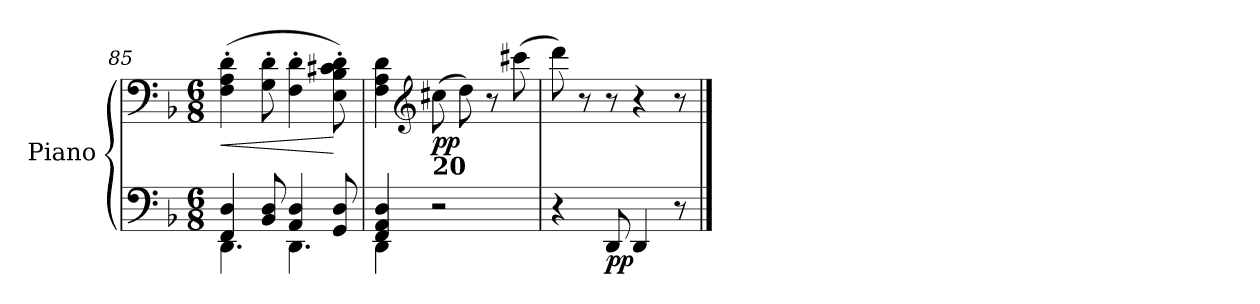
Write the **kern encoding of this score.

**kern	**kern	**dynam
*part1	*part1	*part1
*staff2	*staff1	*staff1/2
*I"Piano	*	*
*I'Pno	*	*
!!LO:LB:g=z
*clefF4	*clefF4	*
*k[b-]	*k[b-]	*
*F:	*F:	*
*M6/8	*M6/8	*
=85	=85	=85
*^	*	*
!	!	!	!LO:HP:b
4FF/ 4D/	4.DD\	(>4F\' 4A\' 4d\'	<
8BB-/ 8D/	.	8G\' 8d\'	.
4AA/ 4D/	4.DD\	4F\' 4d\'	.
8GG/ 8D/	.	8E\' 8B-\' 8c#X\' 8d\')	[
=86	=86	=86	=86
4FF/ 4AA/ 4D/	4DD\	4F\ 4A\ 4d\	.
*	*	*clefG2	*
!	!	!LO:TX:b:B:t=20	!
!	!	!	!LO:DY:b
2r	2ryy	(>8cc#X\	pp
.	.	8dd\)	.
.	.	8r	.
.	.	(>8ccc#X\	.
*v	*v	*	*
=87	=87	=87
4r	8ddd\)	.
.	8r	.
!	!	!LO:DY:b=2
8DD/	8r	pp
4DD/	4r	.
8r	8r	.
==	==	==
*-	*-	*-
